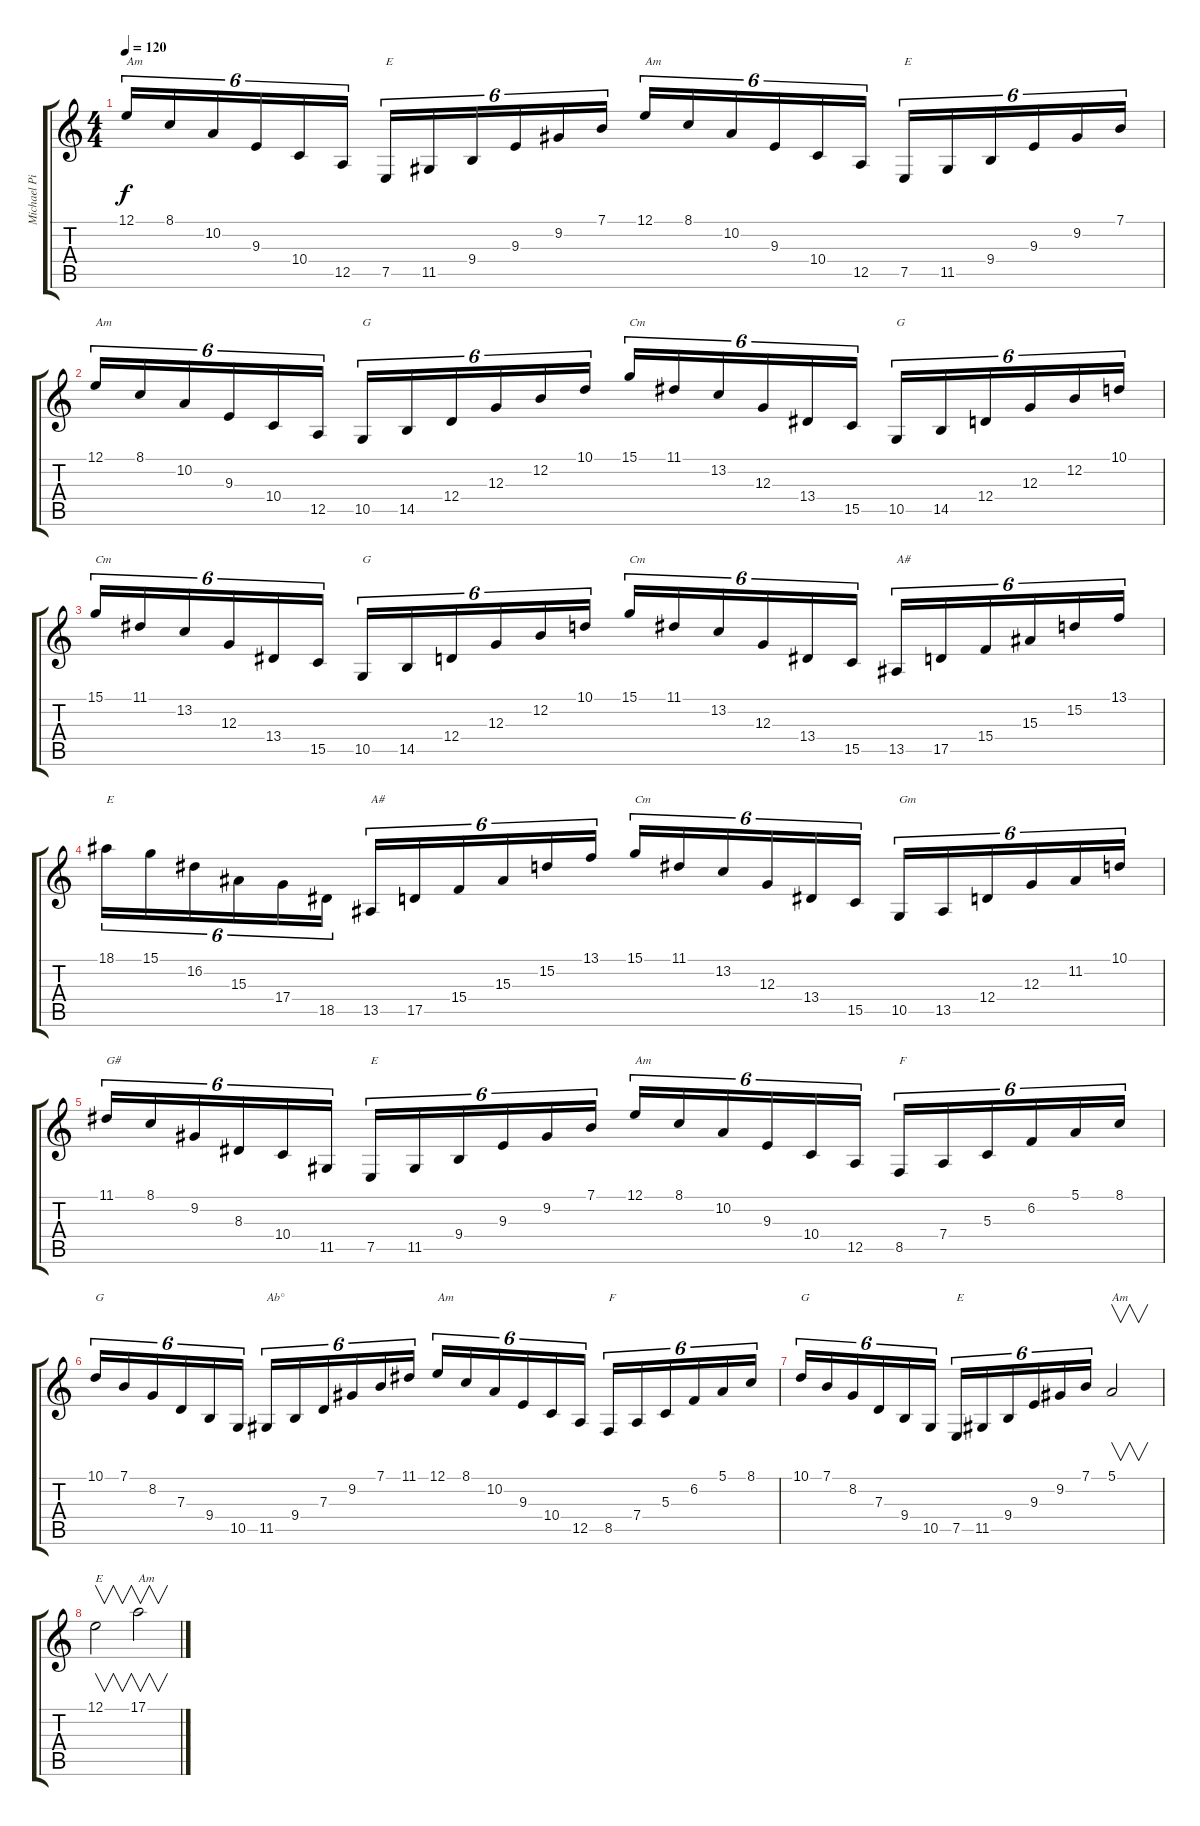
\track ("Michael Pinnella" "Michael Pi") {instrument harpsichord}
\staff {score tabs}
\tuning (E4 B3 G3 D3 A2 E2) {hide}
\ts (4 4)
\tempo 120
\clef g2
\ks c
12.1.16{tu (6 4) txt "Am" dy f instrument harpsichord} 8.1.16{tu (6 4)} 10.2.16{tu (6 4)} 9.3.16{tu (6 4)} 10.4.16{tu (6 4)} 12.5.16{tu (6 4)} 7.5.16{tu (6 4) txt "E"} 11.5.16{tu (6 4)} 9.4.16{tu (6 4)} 9.3.16{tu (6 4)} 9.2.16{tu (6 4)} 7.1.16{tu (6 4)} 12.1.16{tu (6 4) txt "Am"} 8.1.16{tu (6 4)} 10.2.16{tu (6 4)} 9.3.16{tu (6 4)} 10.4.16{tu (6 4)} 12.5.16{tu (6 4)} 7.5.16{tu (6 4) txt "E"} 11.5.16{tu (6 4)} 9.4.16{tu (6 4)} 9.3.16{tu (6 4)} 9.2.16{tu (6 4)} 7.1.16{tu (6 4)} |
12.1.16{tu (6 4) txt "Am"} 8.1.16{tu (6 4)} 10.2.16{tu (6 4)} 9.3.16{tu (6 4)} 10.4.16{tu (6 4)} 12.5.16{tu (6 4)} 10.5.16{tu (6 4) txt "G"} 14.5.16{tu (6 4)} 12.4.16{tu (6 4)} 12.3.16{tu (6 4)} 12.2.16{tu (6 4)} 10.1.16{tu (6 4)} 15.1.16{tu (6 4) txt "Cm"} 11.1.16{tu (6 4)} 13.2.16{tu (6 4)} 12.3.16{tu (6 4)} 13.4.16{tu (6 4)} 15.5.16{tu (6 4)} 10.5.16{tu (6 4) txt "G"} 14.5.16{tu (6 4)} 12.4.16{tu (6 4)} 12.3.16{tu (6 4)} 12.2.16{tu (6 4)} 10.1.16{tu (6 4)} |
15.1.16{tu (6 4) txt "Cm"} 11.1.16{tu (6 4)} 13.2.16{tu (6 4)} 12.3.16{tu (6 4)} 13.4.16{tu (6 4)} 15.5.16{tu (6 4)} 10.5.16{tu (6 4) txt "G"} 14.5.16{tu (6 4)} 12.4.16{tu (6 4)} 12.3.16{tu (6 4)} 12.2.16{tu (6 4)} 10.1.16{tu (6 4)} 15.1.16{tu (6 4) txt "Cm"} 11.1.16{tu (6 4)} 13.2.16{tu (6 4)} 12.3.16{tu (6 4)} 13.4.16{tu (6 4)} 15.5.16{tu (6 4)} 13.5.16{tu (6 4) txt "A#"} 17.5.16{tu (6 4)} 15.4.16{tu (6 4)} 15.3.16{tu (6 4)} 15.2.16{tu (6 4)} 13.1.16{tu (6 4)} |
18.1.16{tu (6 4) txt "E"} 15.1.16{tu (6 4)} 16.2.16{tu (6 4)} 15.3.16{tu (6 4)} 17.4.16{tu (6 4)} 18.5.16{tu (6 4)} 13.5.16{tu (6 4) txt "A#"} 17.5.16{tu (6 4)} 15.4.16{tu (6 4)} 15.3.16{tu (6 4)} 15.2.16{tu (6 4)} 13.1.16{tu (6 4)} 15.1.16{tu (6 4) txt "Cm"} 11.1.16{tu (6 4)} 13.2.16{tu (6 4)} 12.3.16{tu (6 4)} 13.4.16{tu (6 4)} 15.5.16{tu (6 4)} 10.5.16{tu (6 4) txt "Gm"} 13.5.16{tu (6 4)} 12.4.16{tu (6 4)} 12.3.16{tu (6 4)} 11.2.16{tu (6 4)} 10.1.16{tu (6 4)} |
11.1.16{tu (6 4) txt "G#"} 8.1.16{tu (6 4)} 9.2.16{tu (6 4)} 8.3.16{tu (6 4)} 10.4.16{tu (6 4)} 11.5.16{tu (6 4)} 7.5.16{tu (6 4) txt "E"} 11.5.16{tu (6 4)} 9.4.16{tu (6 4)} 9.3.16{tu (6 4)} 9.2.16{tu (6 4)} 7.1.16{tu (6 4)} 12.1.16{tu (6 4) txt "Am"} 8.1.16{tu (6 4)} 10.2.16{tu (6 4)} 9.3.16{tu (6 4)} 10.4.16{tu (6 4)} 12.5.16{tu (6 4)} 8.5.16{tu (6 4) txt "F"} 7.4.16{tu (6 4)} 5.3.16{tu (6 4)} 6.2.16{tu (6 4)} 5.1.16{tu (6 4)} 8.1.16{tu (6 4)} |
10.1.16{tu (6 4) txt "G"} 7.1.16{tu (6 4)} 8.2.16{tu (6 4)} 7.3.16{tu (6 4)} 9.4.16{tu (6 4)} 10.5.16{tu (6 4)} 11.5.16{tu (6 4) txt "Ab°"} 9.4.16{tu (6 4)} 7.3.16{tu (6 4)} 9.2.16{tu (6 4)} 7.1.16{tu (6 4)} 11.1.16{tu (6 4)} 12.1.16{tu (6 4) txt "Am"} 8.1.16{tu (6 4)} 10.2.16{tu (6 4)} 9.3.16{tu (6 4)} 10.4.16{tu (6 4)} 12.5.16{tu (6 4)} 8.5.16{tu (6 4) txt "F"} 7.4.16{tu (6 4)} 5.3.16{tu (6 4)} 6.2.16{tu (6 4)} 5.1.16{tu (6 4)} 8.1.16{tu (6 4)} |
10.1.16{tu (6 4) txt "G"} 7.1.16{tu (6 4)} 8.2.16{tu (6 4)} 7.3.16{tu (6 4)} 9.4.16{tu (6 4)} 10.5.16{tu (6 4)} 7.5.16{tu (6 4) txt "E"} 11.5.16{tu (6 4)} 9.4.16{tu (6 4)} 9.3.16{tu (6 4)} 9.2.16{tu (6 4)} 7.1.16{tu (6 4)} 5.1.2{v txt "Am"} |
12.1.2{v txt "E"} 17.1.2{v txt "Am"}
